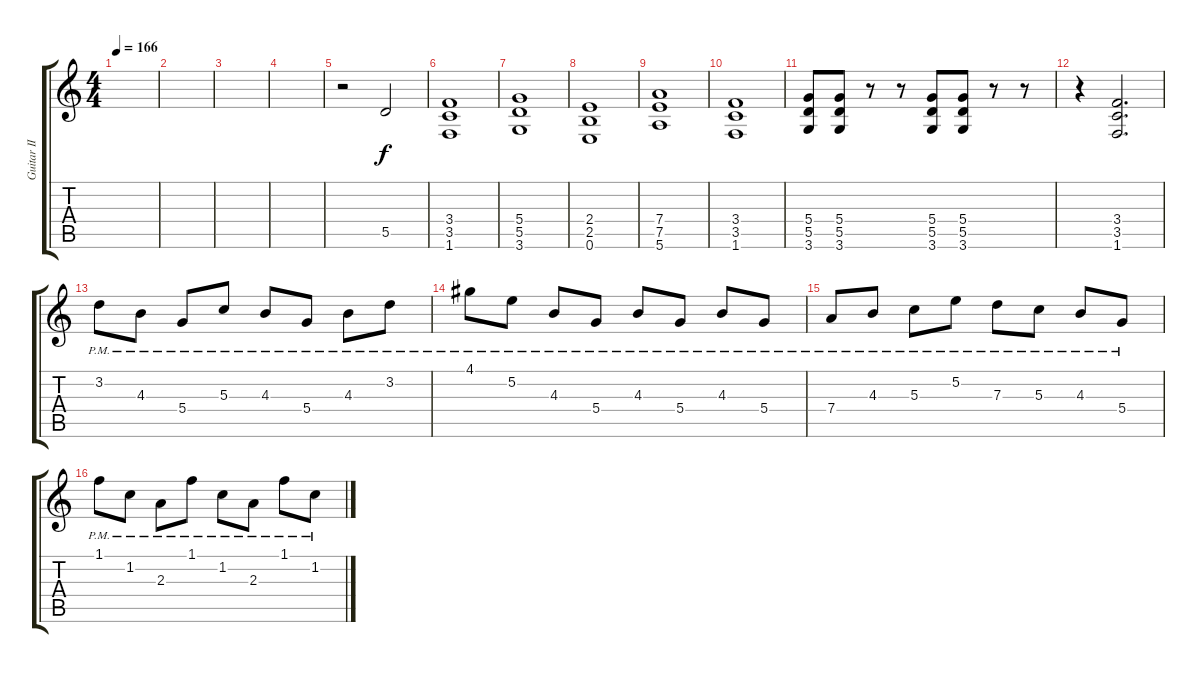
\track ("Guitar II" "Guitar II") {instrument distortionguitar}
\staff {score tabs}
\tuning (E4 B3 G3 D3 A2 E2) {hide}
\ts (4 4)
\tempo 166
\clef g2
\ks c
|
|
|
|
r.2 5.5.2 |
(3.4 3.5 1.6).1 |
(5.4 5.5 3.6).1 |
(2.4 2.5 0.6).1 |
(7.4 7.5 5.6).1 |
(3.4 3.5 1.6).1 |
(5.4 5.5 3.6).8 (5.4 5.5 3.6).8 r.8 r.8 (5.4 5.5 3.6).8 (5.4 5.5 3.6).8 r.8 r.8 |
r.4 (3.4 3.5 1.6).2{d} |
3.2{pm}.8 4.3{pm}.8 5.4{pm}.8 5.3{pm}.8 4.3{pm}.8 5.4{pm}.8 4.3{pm}.8 3.2{pm}.8 |
4.1{pm}.8 5.2{pm}.8 4.3{pm}.8 5.4{pm}.8 4.3{pm}.8 5.4{pm}.8 4.3{pm}.8 5.4{pm}.8 |
7.4{pm}.8 4.3{pm}.8 5.3{pm}.8 5.2{pm}.8 7.3{pm}.8 5.3{pm}.8 4.3{pm}.8 5.4{pm}.8 |
1.1{pm}.8 1.2{pm}.8 2.3{pm}.8 1.1{pm}.8 1.2{pm}.8 2.3{pm}.8 1.1{pm}.8 1.2{pm}.8
